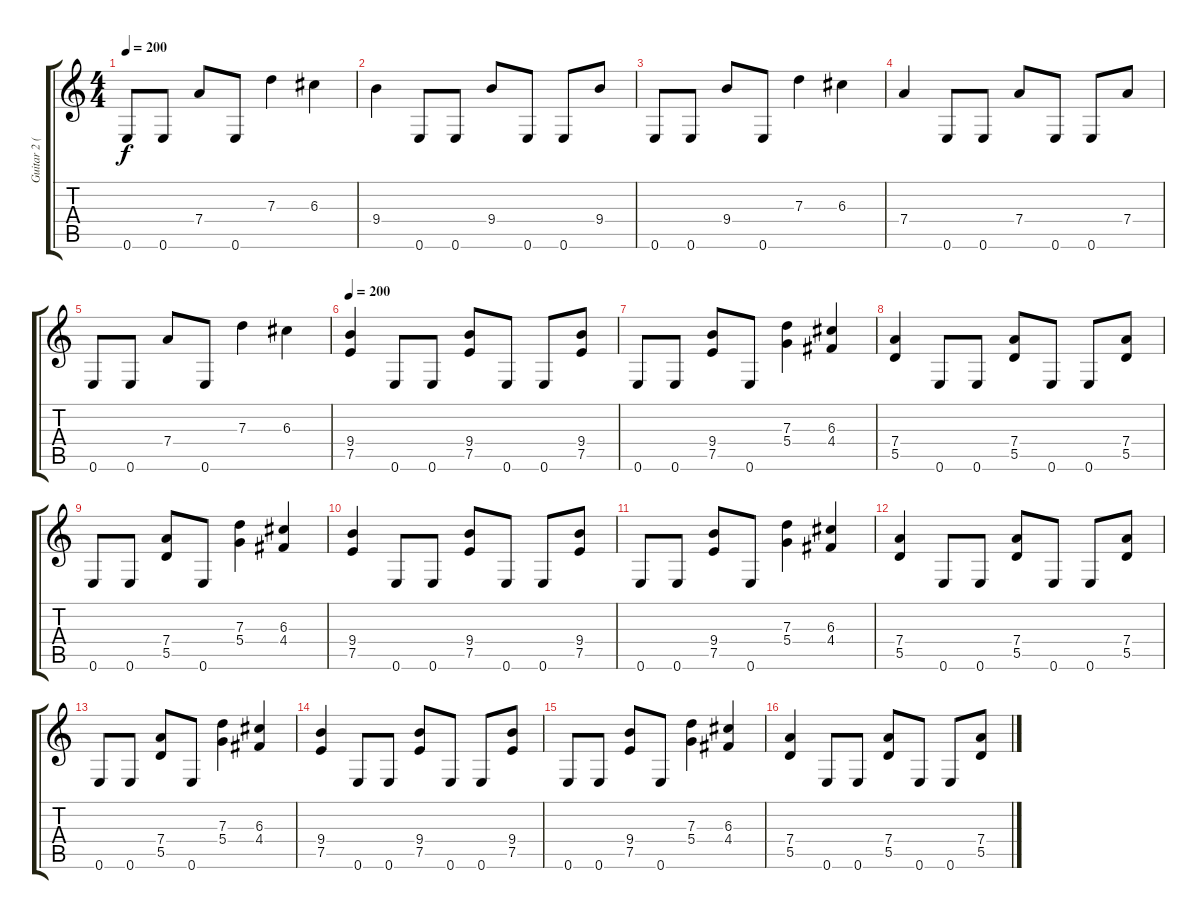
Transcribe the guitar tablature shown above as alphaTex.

\track ("Guitar 2 (Silenoz)" "Guitar 2 (") {instrument distortionguitar}
\staff {score tabs}
\tuning (E4 B3 G3 D3 A2 E2) {hide}
\ts (4 4)
\tempo 200
\clef g2
\ks c
0.6.8{dy f} 0.6.8 7.4.8 0.6.8 7.3.4 6.3.4 |
9.4.4 0.6.8 0.6.8 9.4.8 0.6.8 0.6.8 9.4.8 |
0.6.8 0.6.8 9.4.8 0.6.8 7.3.4 6.3.4 |
7.4.4 0.6.8 0.6.8 7.4.8 0.6.8 0.6.8 7.4.8 |
0.6.8 0.6.8 7.4.8 0.6.8 7.3.4 6.3.4 |
\tempo 200
(9.4 7.5).4{volume 13 balance 8} 0.6.8 0.6.8 (9.4 7.5).8 0.6.8 0.6.8 (9.4 7.5).8 |
0.6.8 0.6.8 (9.4 7.5).8 0.6.8 (7.3 5.4).4 (6.3 4.4).4 |
(7.4 5.5).4 0.6.8 0.6.8 (7.4 5.5).8 0.6.8 0.6.8 (7.4 5.5).8 |
0.6.8 0.6.8 (7.4 5.5).8 0.6.8 (7.3 5.4).4 (6.3 4.4).4 |
(9.4 7.5).4 0.6.8 0.6.8 (9.4 7.5).8 0.6.8 0.6.8 (9.4 7.5).8 |
0.6.8 0.6.8 (9.4 7.5).8 0.6.8 (7.3 5.4).4 (6.3 4.4).4 |
(7.4 5.5).4 0.6.8 0.6.8 (7.4 5.5).8 0.6.8 0.6.8 (7.4 5.5).8 |
0.6.8 0.6.8 (7.4 5.5).8 0.6.8 (7.3 5.4).4 (6.3 4.4).4 |
(9.4 7.5).4 0.6.8 0.6.8 (9.4 7.5).8 0.6.8 0.6.8 (9.4 7.5).8 |
0.6.8 0.6.8 (9.4 7.5).8 0.6.8 (7.3 5.4).4 (6.3 4.4).4 |
(7.4 5.5).4 0.6.8 0.6.8 (7.4 5.5).8 0.6.8 0.6.8 (7.4 5.5).8
